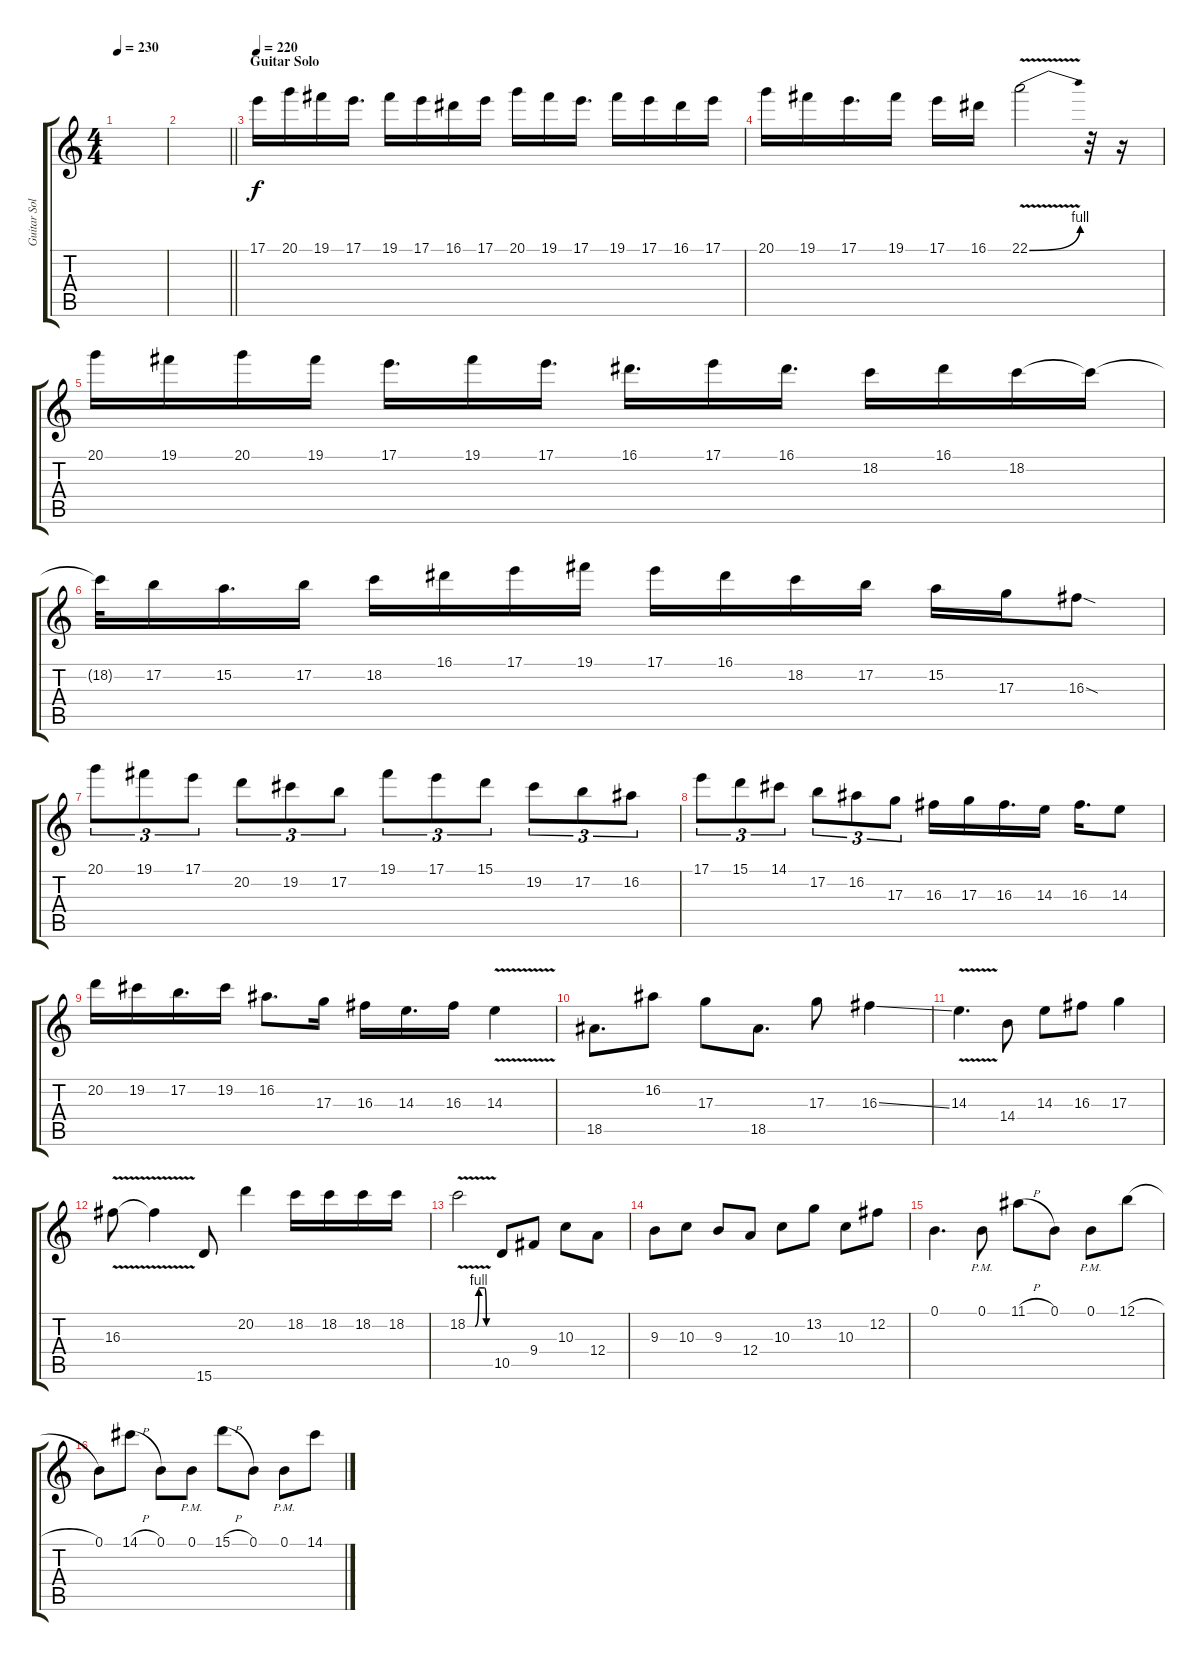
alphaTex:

\track ("Guitar Solo" "Guitar Sol") {instrument distortionguitar}
\staff {score tabs}
\tuning (B3 Gb3 D3 A2 E2 B1) {hide}
\ts (4 4)
\tempo 230
\clef g2
\ks c
|
\barLineRight lightlight
|
\section ("" "Guitar Solo")
\tempo 220
17.1.16 20.1.16 19.1.16 17.1.16{d} 19.1.16 17.1.16 16.1.16 17.1.16 20.1.16 19.1.16 17.1.16{d} 19.1.16 17.1.16 16.1.16 17.1.16 |
20.1.16 19.1.16 17.1.16{d} 19.1.16 17.1.16 16.1.16 22.1{be (bend 0 0 60 4) v}.2 r.32 r.16 |
20.1.16 19.1.16 20.1.16 19.1.16 17.1.16{d} 19.1.16 17.1.16{d} 16.1.16{d} 17.1.16 16.1.16{d} 18.2.16 16.1.16 18.2.16 18.2{t}.16 |
18.2{t}.32 17.2.16 15.2.16{d} 17.2.16 18.2.16 16.1.16 17.1.16 19.1.16 17.1.16 16.1.16 18.2.16 17.2.16 15.2.16 17.3.16 16.3{sod}.8 |
20.1.8{tu (3 2)} 19.1.8{tu (3 2)} 17.1.8{tu (3 2)} 20.2.8{tu (3 2)} 19.2.8{tu (3 2)} 17.2.8{tu (3 2)} 19.1.8{tu (3 2)} 17.1.8{tu (3 2)} 15.1.8{tu (3 2)} 19.2.8{tu (3 2)} 17.2.8{tu (3 2)} 16.2.8{tu (3 2)} |
17.1.8{tu (3 2)} 15.1.8{tu (3 2)} 14.1.8{tu (3 2)} 17.2.8{tu (3 2)} 16.2.8{tu (3 2)} 17.3.8{tu (3 2)} 16.3.16 17.3.16 16.3.16{d} 14.3.16 16.3.16{d} 14.3.8 |
20.2.16 19.2.16 17.2.16{d} 19.2.16 16.2.8{d} 17.3.16 16.3.16 14.3.16{d} 16.3.16 14.3{v}.4 |
18.5.8{d} 16.2.8 17.3.8 18.5.8{d} 17.3.8 16.3{ss}.4 |
14.3{v}.4{d} 14.4.8 14.3.8 16.3.8 17.3.4 |
16.3{v}.8 16.3{t}.4 15.6.8 20.2.4 18.2.16 18.2.16 18.2.16 18.2.16 |
18.2{be (custom 0 0 20 0 30 4 45 4 50 0 55 0 60 0) v}.2 10.5.8 9.4.8 10.3.8 12.4.8 |
9.3.8 10.3.8 9.3.8 12.4.8 10.3.8 13.2.8 10.3.8 12.2.8 |
0.1.4{d} 0.1{pm}.8 11.1{h}.8 0.1.8 0.1{pm}.8 12.1{h}.8 |
0.1.8 14.1{h}.8 0.1.8 0.1{pm}.8 15.1{h}.8 0.1.8 0.1{pm}.8 14.1{h}.8
